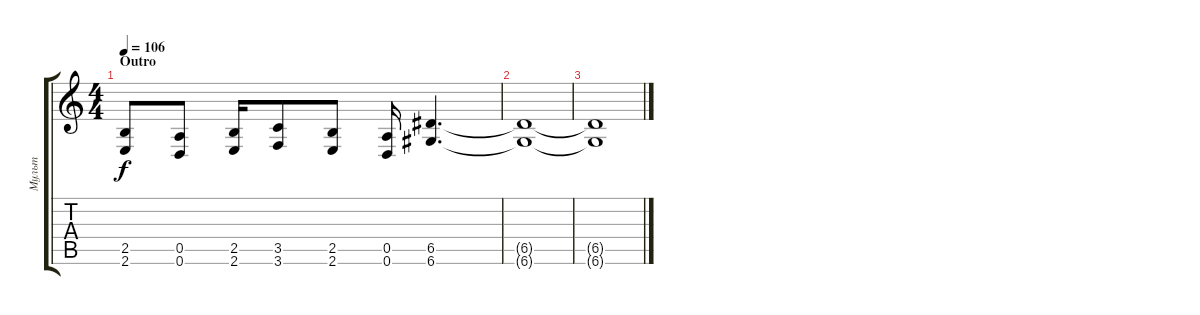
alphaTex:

\track ("Мульт" "Мульт") {instrument distortionguitar}
\staff {score tabs}
\tuning (E4 B3 G3 D3 A2 D2) {hide}
\ts (4 4)
\section ("" "Outro")
\tempo 106
\clef g2
\ks c
(2.5 2.6).8{dy f} (0.5 0.6).8 (2.5 2.6).16 (3.5 3.6).8 (2.5 2.6).8 (0.5 0.6).16 (6.5 6.6).4{d} |
(6.5{t} 6.6{t}).1 |
(6.5{t} 6.6{t}).1
